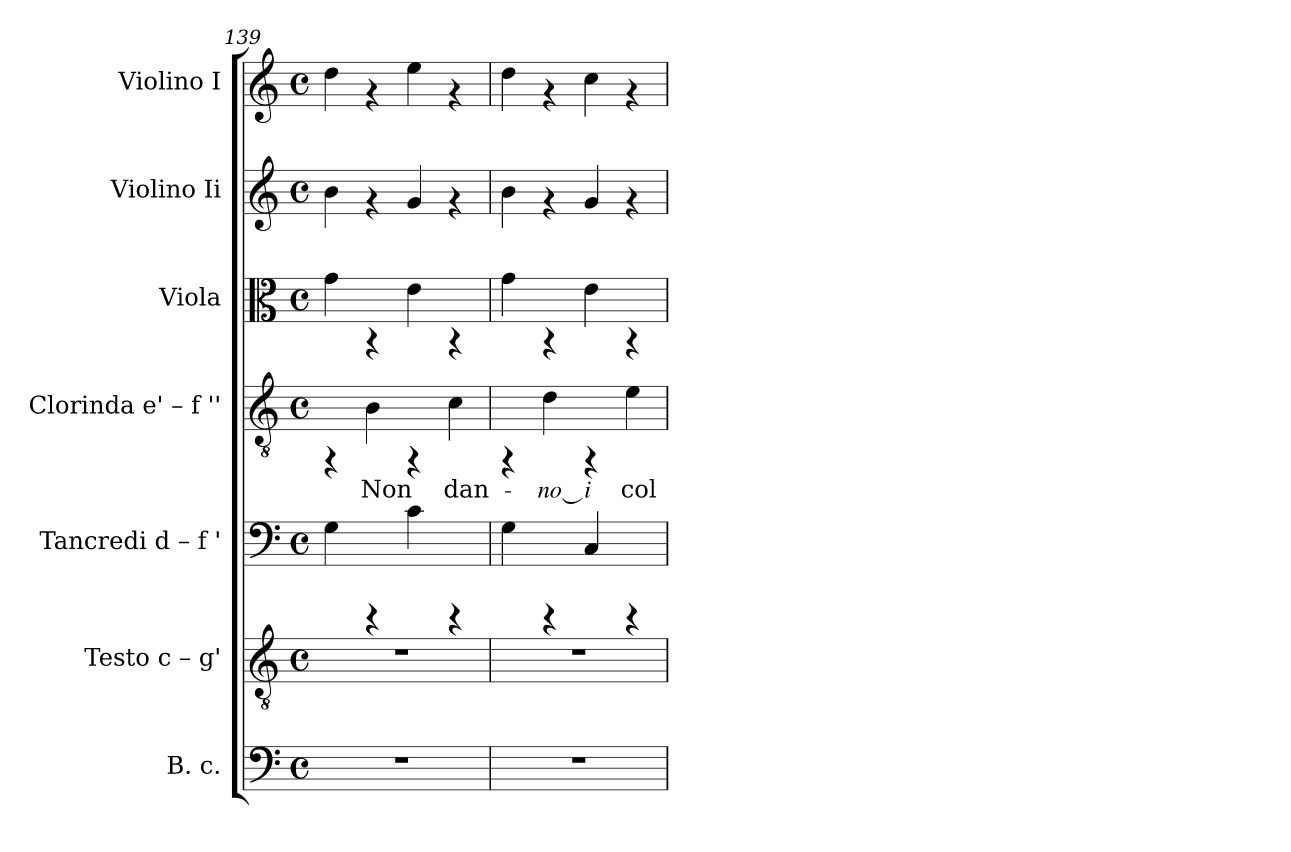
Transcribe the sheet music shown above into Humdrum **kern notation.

**kern	**kern	**kern	**kern	**text	**kern	**kern	**kern	**text
*part7	*part6	*part5	*part4	*part4	*part3	*part2	*part1	*part1
*staff7	*staff6	*staff5	*staff4	*staff4	*staff3	*staff2	*staff1	*staff1
*I"B. c.	*I"Testo  c – g'	*I"Tancredi  d – f '	*I"Clorinda  e' – f ''	*	*I"Viola	*I"Violino Ii	*I"Violino I	*
!!LO:LB:g=z
*clefF4	*clefGv2	*clefF4	*clefGv2	*	*clefC3	*clefG2	*clefG2	*
*k[]	*k[]	*k[]	*k[]	*	*k[]	*k[]	*k[]	*
*C:	*C:	*C:	*C:	*	*C:	*C:	*C:	*
*M4/4	*M4/4	*M4/4	*M4/4	*	*M4/4	*M4/4	*M4/4	*
*met(c)	*met(c)	*met(c)	*met(c)	*	*met(c)	*met(c)	*met(c)	*
=139	=139	=139	=139	=139	=139	=139	=139	=139
!	!	!	!	!	!	!	!	!LO:LY:b:cj
1r	1r	4G\	4rFF	.	4g\	4b\	4dd\	.
!	!	!	!	!LO:LY:b:cj	!	!	!	!
.	.	4rCCC	4B\	Non	4rAA	4rf	4rf	.
!	!	!	!	!	!	!	!	!LO:LY:b:cj
.	.	4c\	4rFF	.	4e\	4g/	4ee\	.
!	!	!	!	!LO:LY:b:cj	!	!	!	!
.	.	4rCCC	4c\	dan-	4rAA	4rf	4rf	.
=140	=140	=140	=140	=140	=140	=140	=140	=140
!	!	!	!	!	!	!	!	!LO:LY:b:cj
1r	1r	4G\	4rFF	.	4g\	4b\	4dd\	.
!	!	!	!	!LO:LY:b:cj	!	!	!	!
.	.	4rCCC	4d\	-no‿i	4rAA	4rf	4rf	.
!	!	!	!	!	!	!	!	!LO:LY:b:cj
.	.	4C/	4rFF	.	4e\	4g/	4cc\	.
!	!	!	!	!LO:LY:b:cj	!	!	!	!
.	.	4rCCC	4e\	col-	4rAA	4rf	4rf	.
=	=	=	=	=	=	=	=	=
*-	*-	*-	*-	*-	*-	*-	*-	*-
